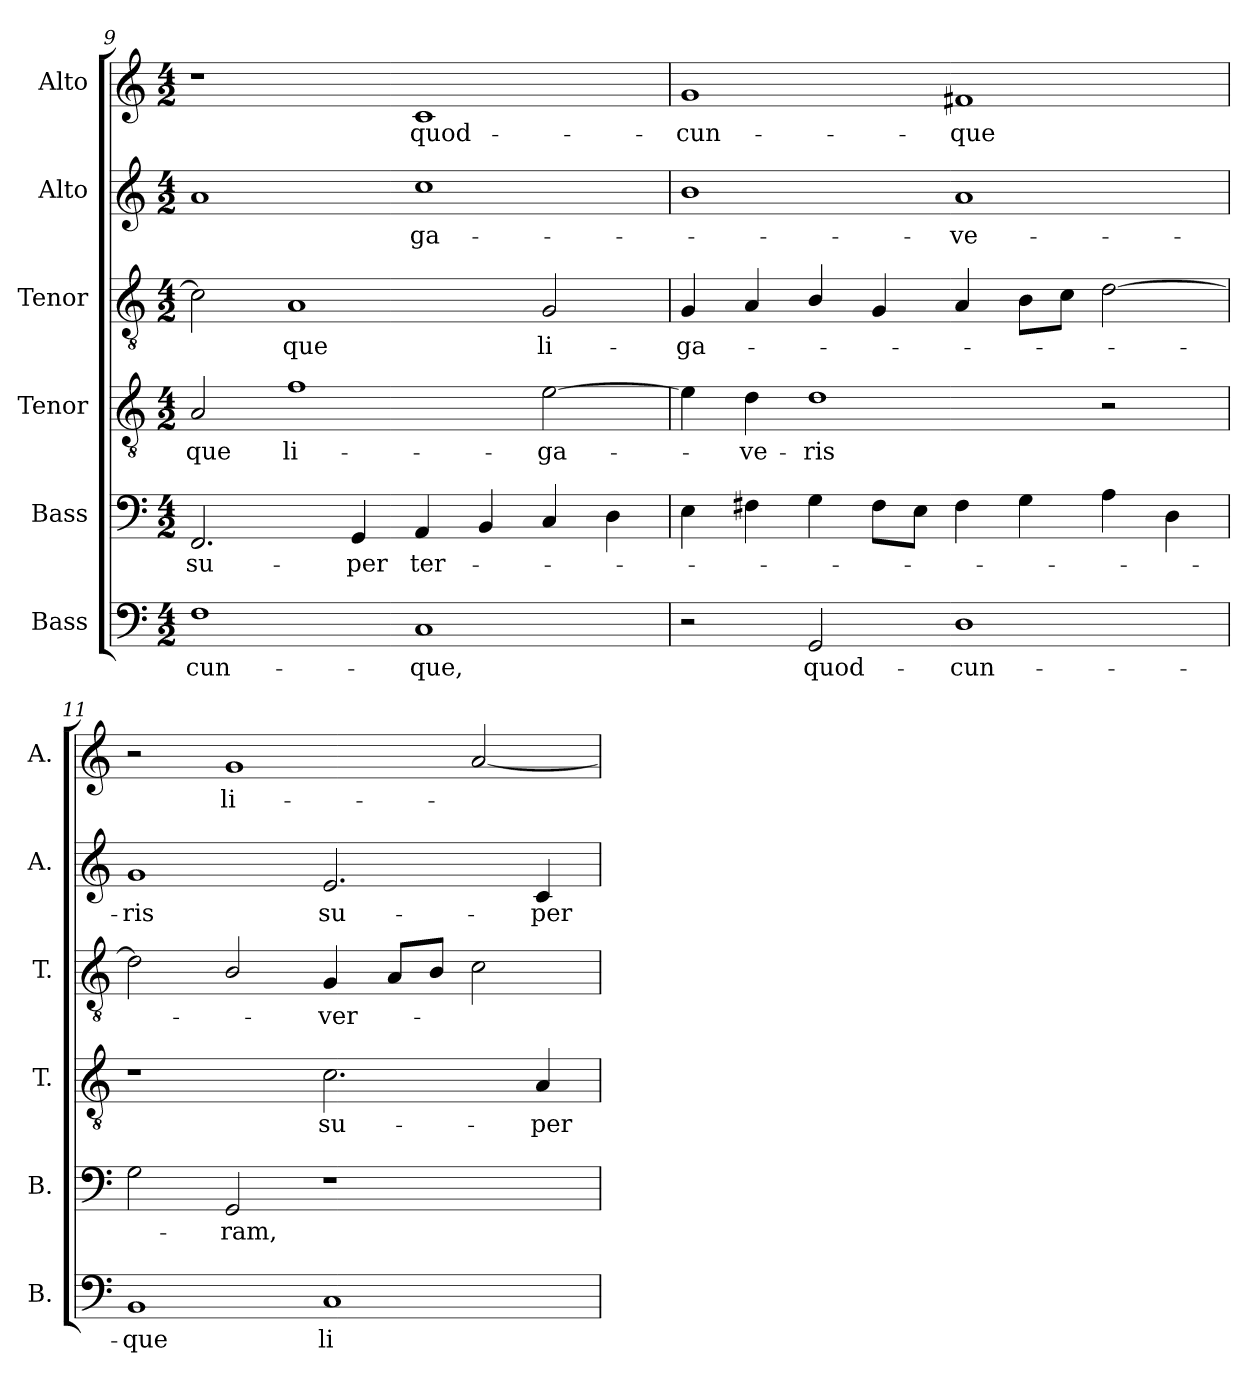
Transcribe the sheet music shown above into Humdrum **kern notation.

**kern	**text	**kern	**text	**kern	**text	**kern	**text	**kern	**text	**kern	**text
*part6	*part6	*part5	*part5	*part4	*part4	*part3	*part3	*part2	*part2	*part1	*part1
*staff6	*staff6	*staff5	*staff5	*staff4	*staff4	*staff3	*staff3	*staff2	*staff2	*staff1	*staff1
*I"Bass	*	*I"Bass	*	*I"Tenor	*	*I"Tenor	*	*I"Alto	*	*I"Alto	*
*I'B.	*	*I'B.	*	*I'T.	*	*I'T.	*	*I'A.	*	*I'A.	*
!!LO:PB:g=z
*clefF4	*	*clefF4	*	*clefGv2	*	*clefGv2	*	*clefG2	*	*clefG2	*
*	*	*	*	*ITrd7c12	*	*ITrd7c12	*	*	*	*	*
*k[]	*	*k[]	*	*k[]	*	*k[]	*	*k[]	*	*k[]	*
*C:	*	*C:	*	*C:	*	*C:	*	*C:	*	*C:	*
*M4/2	*	*M4/2	*	*M4/2	*	*M4/2	*	*M4/2	*	*M4/2	*
=9	=9	=9	=9	=9	=9	=9	=9	=9	=9	=9	=9
!	!LO:LY:b:color=#000000	!	!	!	!	!	!	!	!	!	!
!	!	!	!LO:LY:b:color=#000000	!	!	!	!	!	!	!	!
!	!	!	!	!	!LO:LY:b:color=#000000	!	!	!	!	!	!
1Fi	-cun-	2.FFi/	su-	2AAi/	-que	2Ci\]	.	1ai	.	1r	.
!	!	!	!	!	!LO:LY:b:color=#000000	!	!	!	!	!	!
!	!	!	!	!	!	!	!LO:LY:b:color=#000000	!	!	!	!
.	.	.	.	1Fi	li-	1AAi	-que	.	.	.	.
!	!	!	!LO:LY:b:color=#000000	!	!	!	!	!	!	!	!
.	.	4GGi/	-per	.	.	.	.	.	.	.	.
!	!LO:LY:b:color=#000000	!	!	!	!	!	!	!	!	!	!
!	!	!	!LO:LY:b:color=#000000	!	!	!	!	!	!	!	!
!	!	!	!	!	!	!	!	!	!LO:LY:b:color=#000000	!	!
!	!	!	!	!	!	!	!	!	!	!	!LO:LY:b:color=#000000
1Ci	-que,	4AAi/	ter-	.	.	.	.	1cci	-ga-	1ci	quod-
.	.	4BBi/	.	.	.	.	.	.	.	.	.
!	!	!	!	!	!LO:LY:b:color=#000000	!	!	!	!	!	!
!	!	!	!	!	!	!	!LO:LY:b:color=#000000	!	!	!	!
.	.	4Ci/	.	[2Ei\	-ga-	2GGi/	li-	.	.	.	.
.	.	4Di\	.	.	.	.	.	.	.	.	.
=10	=10	=10	=10	=10	=10	=10	=10	=10	=10	=10	=10
!	!	!	!	!	!	!	!LO:LY:b:color=#000000	!	!	!	!
!	!	!	!	!	!	!	!	!	!	!	!LO:LY:b:color=#000000
2r	.	4Ei\	.	4Ei\]	.	4GGi/	-ga-	1bi	.	1gi	-cun-
!	!	!	!	!	!LO:LY:b:color=#000000	!	!	!	!	!	!
.	.	4F#Xi\	.	4Di\	-ve-	4AAi/	.	.	.	.	.
!	!LO:LY:b:color=#000000	!	!	!	!	!	!	!	!	!	!
!	!	!	!	!	!LO:LY:b:color=#000000	!	!	!	!	!	!
2GGi/	quod-	4Gi\	.	1Di	-ris	4BBi/	.	.	.	.	.
.	.	8F#i\L	.	.	.	4GGi/	.	.	.	.	.
.	.	8Ei\J	.	.	.	.	.	.	.	.	.
!	!LO:LY:b:color=#000000	!	!	!	!	!	!	!	!	!	!
!	!	!	!	!	!	!	!	!	!LO:LY:b:color=#000000	!	!
!	!	!	!	!	!	!	!	!	!	!	!LO:LY:b:color=#000000
1Di	-cun-	4F#i\	.	.	.	4AAi/	.	1ai	-ve-	1f#Xi	-que
.	.	4Gi\	.	.	.	8BBi\L	.	.	.	.	.
.	.	.	.	.	.	8Ci\J	.	.	.	.	.
.	.	4Ai\	.	2r	.	[2Di\	.	.	.	.	.
.	.	4Di\	.	.	.	.	.	.	.	.	.
=11	=11	=11	=11	=11	=11	=11	=11	=11	=11	=11	=11
!	!LO:LY:b:color=#000000	!	!	!	!	!	!	!	!	!	!
!	!	!	!	!	!	!	!	!	!LO:LY:b:color=#000000	!	!
1BBi	-que	2Gi\	.	1r	.	2Di\]	.	1gi	-ris	2r	.
!	!	!	!LO:LY:b:color=#000000	!	!	!	!	!	!	!	!
!	!	!	!	!	!	!	!	!	!	!	!LO:LY:b:color=#000000
.	.	2GGi/	-ram,	.	.	2BBi/	.	.	.	1gi	li-
!	!LO:LY:b:color=#000000	!	!	!	!	!	!	!	!	!	!
!	!	!	!	!	!LO:LY:b:color=#000000	!	!	!	!	!	!
!	!	!	!	!	!	!	!LO:LY:b:color=#000000	!	!	!	!
!	!	!	!	!	!	!	!	!	!LO:LY:b:color=#000000	!	!
1Ci	li-	1r	.	2.Ci\	su-	4GGi/	-ver-	2.ei/	su-	.	.
.	.	.	.	.	.	8AAi/L	.	.	.	.	.
.	.	.	.	.	.	8BBi/J	.	.	.	.	.
.	.	.	.	.	.	2Ci\	.	.	.	[2ai/	.
!	!	!	!	!	!LO:LY:b:color=#000000	!	!	!	!	!	!
!	!	!	!	!	!	!	!	!	!LO:LY:b:color=#000000	!	!
.	.	.	.	4AAi/	-per	.	.	4ci/	-per	.	.
=	=	=	=	=	=	=	=	=	=	=	=
*-	*-	*-	*-	*-	*-	*-	*-	*-	*-	*-	*-
